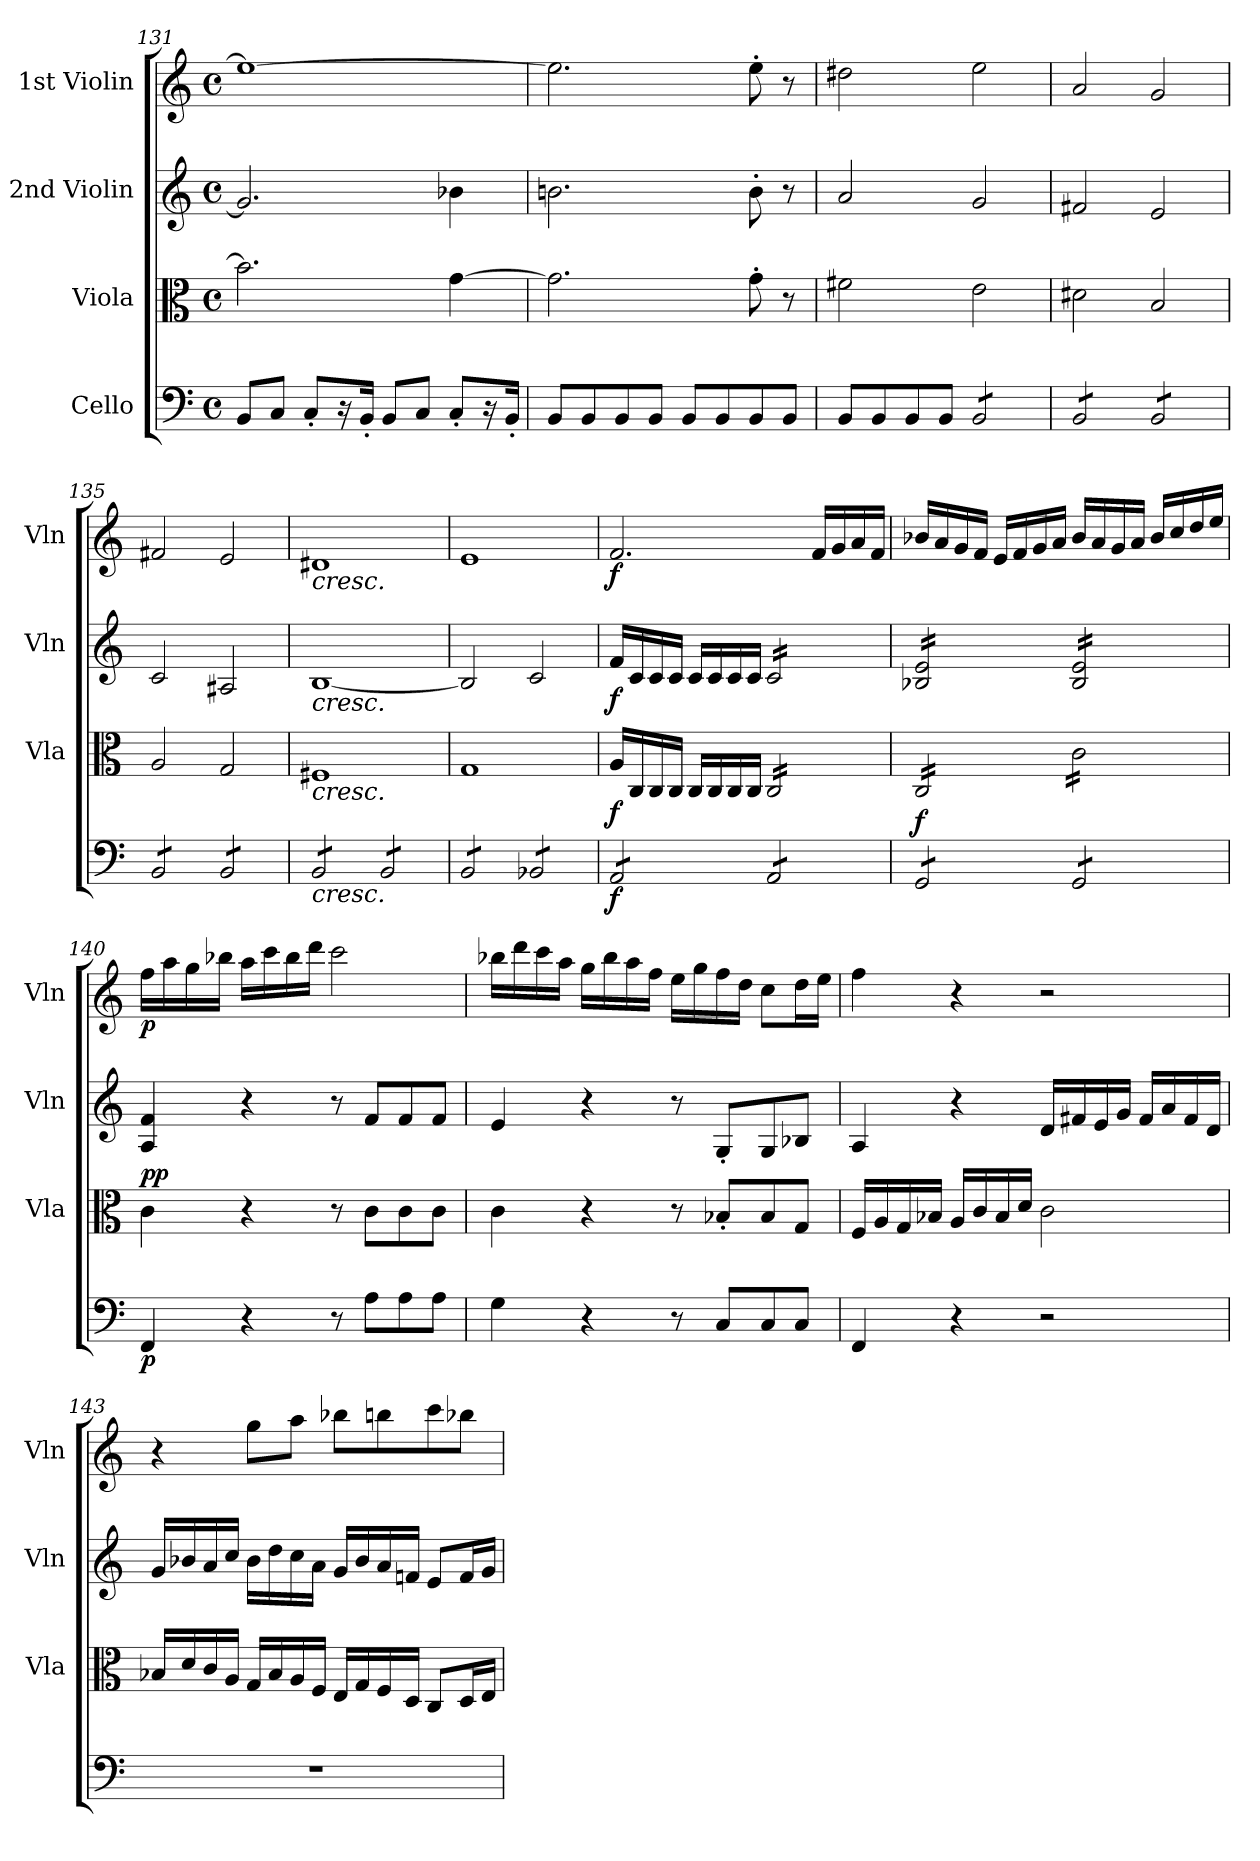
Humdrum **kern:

**kern	**dynam	**kern	**dynam	**kern	**dynam	**kern	**dynam
*part4	*part4	*part3	*part3	*part2	*part2	*part1	*part1
*staff4	*staff4	*staff3	*staff3	*staff2	*staff2	*staff1	*staff1
*I"Cello	*	*I"Viola	*	*I"2nd Violin	*	*I"1st Violin	*
*	*	*I'Vla	*	*I'Vln	*	*I'Vln	*
*clefF4	*	*clefC3	*	*clefG2	*	*clefG2	*
*k[]	*	*k[]	*	*k[]	*	*k[]	*
*M4/4	*	*M4/4	*	*M4/4	*	*M4/4	*
*met(c)	*	*met(c)	*	*met(c)	*	*met(c)	*
=131	=131	=131	=131	=131	=131	=131	=131
8BB/L	.	2.b-\]	.	2.g/]	.	1ee_	.
8C/J	.	.	.	.	.	.	.
8C'/L	.	.	.	.	.	.	.
16r	.	.	.	.	.	.	.
16BB'/Jk	.	.	.	.	.	.	.
8BB/L	.	.	.	.	.	.	.
8C/J	.	.	.	.	.	.	.
8C'/L	.	[4g\	.	4b-X\	.	.	.
16r	.	.	.	.	.	.	.
16BB'/Jk	.	.	.	.	.	.	.
=132	=132	=132	=132	=132	=132	=132	=132
8BB/L	.	2.g\]	.	2.bn\	.	2.ee\]	.
8BB/	.	.	.	.	.	.	.
8BB/	.	.	.	.	.	.	.
8BB/J	.	.	.	.	.	.	.
8BB/L	.	.	.	.	.	.	.
8BB/	.	.	.	.	.	.	.
8BB/	.	8g'\	.	8b'\	.	8ee'\	.
8BB/J	.	8r	.	8r	.	8r	.
!!LO:PB:g=z
=133	=133	=133	=133	=133	=133	=133	=133
8BB/L	.	2f#X\	.	2a/	.	2dd#X\	.
8BB/	.	.	.	.	.	.	.
8BB/	.	.	.	.	.	.	.
8BB/J	.	.	.	.	.	.	.
*tremolo	*	*	*	*	*	*	*
8BB/L	.	2e\	.	2g/	.	2ee\	.
8BB/	.	.	.	.	.	.	.
8BB/	.	.	.	.	.	.	.
8BB/J	.	.	.	.	.	.	.
=134	=134	=134	=134	=134	=134	=134	=134
8BB/L	.	2d#X\	.	2f#X/	.	2a/	.
8BB/	.	.	.	.	.	.	.
8BB/	.	.	.	.	.	.	.
8BB/J	.	.	.	.	.	.	.
8BB/L	.	2B/	.	2e/	.	2g/	.
8BB/	.	.	.	.	.	.	.
8BB/	.	.	.	.	.	.	.
8BB/J	.	.	.	.	.	.	.
=135	=135	=135	=135	=135	=135	=135	=135
8BB/L	.	2A/	.	2c/	.	2f#X/	.
8BB/	.	.	.	.	.	.	.
8BB/	.	.	.	.	.	.	.
8BB/J	.	.	.	.	.	.	.
8BB/L	.	2G/	.	2A#X/	.	2e/	.
8BB/	.	.	.	.	.	.	.
8BB/	.	.	.	.	.	.	.
8BB/J	.	.	.	.	.	.	.
=136	=136	=136	=136	=136	=136	=136	=136
!	!	!	!	!	!	!LO:TX:b:i:t=cresc.	!
!	!	!	!	!LO:TX:b:i:t=cresc.	!	!	!
!	!	!LO:TX:b:i:t=cresc.	!	!	!	!	!
!LO:TX:b:i:t=cresc.	!	!	!	!	!	!	!
8BB/L	.	1F#X	.	[1B	.	1d#X	.
8BB/	.	.	.	.	.	.	.
8BB/	.	.	.	.	.	.	.
8BB/J	.	.	.	.	.	.	.
8BB/L	.	.	.	.	.	.	.
8BB/	.	.	.	.	.	.	.
8BB/	.	.	.	.	.	.	.
8BB/J	.	.	.	.	.	.	.
=137	=137	=137	=137	=137	=137	=137	=137
8BB/L	.	1G	.	2B/]	.	1e	.
8BB/	.	.	.	.	.	.	.
8BB/	.	.	.	.	.	.	.
8BB/J	.	.	.	.	.	.	.
8BB-X/L	.	.	.	2c/	.	.	.
8BB-X/	.	.	.	.	.	.	.
8BB-X/	.	.	.	.	.	.	.
8BB-X/J	.	.	.	.	.	.	.
=138	=138	=138	=138	=138	=138	=138	=138
!	!LO:DY:b	!	!LO:DY:b	!	!LO:DY:b	!	!LO:DY:b
8AA/L	f	16A/LL	f	16f/LL	f	2.f/	f
.	.	16C/	.	16c/	.	.	.
8AA/	.	16C/	.	16c/	.	.	.
.	.	16C/JJ	.	16c/JJ	.	.	.
8AA/	.	16C/LL	.	16c/LL	.	.	.
.	.	16C/	.	16c/	.	.	.
8AA/J	.	16C/	.	16c/	.	.	.
.	.	16C/JJ	.	16c/JJ	.	.	.
*	*	*tremolo	*	*	*	*	*
*	*	*	*	*tremolo	*	*	*
8AA/L	.	16C/LL	.	16c/LL	.	.	.
.	.	16C/	.	16c/	.	.	.
8AA/	.	16C/	.	16c/	.	.	.
.	.	16C/	.	16c/	.	.	.
8AA/	.	16C/	.	16c/	.	16f/LL	.
.	.	16C/	.	16c/	.	16g/	.
8AA/J	.	16C/	.	16c/	.	16a/	.
.	.	16C/JJ	.	16c/JJ	.	16f/JJ	.
!!LO:LB:g=z
=139	=139	=139	=139	=139	=139	=139	=139
!	!LO:DY:a	!	!	!	!	!	!
8GG/L	f	16C/LL	.	16B-X/ 16e/LL	.	16b-X/LL	.
.	.	16C/	.	16B-X/ 16e/	.	16a/	.
8GG/	.	16C/	.	16B-X/ 16e/	.	16g/	.
.	.	16C/	.	16B-X/ 16e/	.	16f/JJ	.
8GG/	.	16C/	.	16B-X/ 16e/	.	16e/LL	.
.	.	16C/	.	16B-X/ 16e/	.	16f/	.
8GG/J	.	16C/	.	16B-X/ 16e/	.	16g/	.
.	.	16C/JJ	.	16B-X/ 16e/JJ	.	16a/JJ	.
8GG/L	.	16c\LL	.	16B-/ 16e/LL	.	16b-/LL	.
.	.	16c\	.	16B-/ 16e/	.	16a/	.
8GG/	.	16c\	.	16B-/ 16e/	.	16g/	.
.	.	16c\	.	16B-/ 16e/	.	16a/JJ	.
8GG/	.	16c\	.	16B-/ 16e/	.	16b-/LL	.
.	.	16c\	.	16B-/ 16e/	.	16cc/	.
8GG/J	.	16c\	.	16B-/ 16e/	.	16dd/	.
*Xtremolo	*	*	*	*	*	*	*
.	.	16c\JJ	.	16B-/ 16e/JJ	.	16ee/JJ	.
*	*	*	*	*Xtremolo	*	*	*
*	*	*Xtremolo	*	*	*	*	*
=140	=140	=140	=140	=140	=140	=140	=140
!	!LO:DY:b	!	!LO:DY:b	!	!	!	!
!	!	!	!LO:DY:n=1:a	!	!	!	!LO:DY:b
4FF/	p	4c\	p p	4A/ 4f/	.	16ff\LL	p
.	.	.	.	.	.	16aa\	.
.	.	.	.	.	.	16gg\	.
.	.	.	.	.	.	16bb-X\JJ	.
4r	.	4r	.	4r	.	16aa\LL	.
.	.	.	.	.	.	16ccc\	.
.	.	.	.	.	.	16bb-\	.
.	.	.	.	.	.	16ddd\JJ	.
8r	.	8r	.	8r	.	2ccc\	.
8A\L	.	8c\L	.	8f/L	.	.	.
8A\	.	8c\	.	8f/	.	.	.
8A\J	.	8c\J	.	8f/J	.	.	.
!!LO:LB:g=z
=141	=141	=141	=141	=141	=141	=141	=141
4G\	.	4c\	.	4e/	.	16bb-X\LL	.
.	.	.	.	.	.	16ddd\	.
.	.	.	.	.	.	16ccc\	.
.	.	.	.	.	.	16aa\JJ	.
4r	.	4r	.	4r	.	16gg\LL	.
.	.	.	.	.	.	16bb-\	.
.	.	.	.	.	.	16aa\	.
.	.	.	.	.	.	16ff\JJ	.
8r	.	8r	.	8r	.	16ee\LL	.
.	.	.	.	.	.	16gg\	.
8C/L	.	8B-X'/L	.	8G'/L	.	16ff\	.
.	.	.	.	.	.	16dd\JJ	.
8C/	.	8B-/	.	8G/	.	8cc\L	.
8C/J	.	8G/J	.	8B-X/J	.	16dd\L	.
.	.	.	.	.	.	16ee\JJ	.
=142	=142	=142	=142	=142	=142	=142	=142
4FF/	.	16F/LL	.	4A/	.	4ff\	.
.	.	16A/	.	.	.	.	.
.	.	16G/	.	.	.	.	.
.	.	16B-X/JJ	.	.	.	.	.
4r	.	16A/LL	.	4r	.	4r	.
.	.	16c/	.	.	.	.	.
.	.	16B-/	.	.	.	.	.
.	.	16d/JJ	.	.	.	.	.
2r	.	2c\	.	16d/LL	.	2r	.
.	.	.	.	16f#X/	.	.	.
.	.	.	.	16e/	.	.	.
.	.	.	.	16g/JJ	.	.	.
.	.	.	.	16f#/LL	.	.	.
.	.	.	.	16a/	.	.	.
.	.	.	.	16f#/	.	.	.
.	.	.	.	16d/JJ	.	.	.
!!LO:PB:g=z
=143	=143	=143	=143	=143	=143	=143	=143
1r	.	16B-X/LL	.	16g/LL	.	4r	.
.	.	16d/	.	16b-X/	.	.	.
.	.	16c/	.	16a/	.	.	.
.	.	16A/JJ	.	16cc/JJ	.	.	.
.	.	16G/LL	.	16b-\LL	.	8gg\L	.
.	.	16B-/	.	16dd\	.	.	.
.	.	16A/	.	16cc\	.	8aa\J	.
.	.	16F/JJ	.	16a\JJ	.	.	.
.	.	16E/LL	.	16g/LL	.	8bb-X\L	.
.	.	16G/	.	16b-/	.	.	.
.	.	16F/	.	16a/	.	8bbn\	.
.	.	16D/JJ	.	16fn/JJ	.	.	.
.	.	8C/L	.	8e/L	.	8ccc\	.
.	.	16D/L	.	16f/L	.	8bb-X\J	.
.	.	16E/JJ	.	16g/JJ	.	.	.
=	=	=	=	=	=	=	=
*-	*-	*-	*-	*-	*-	*-	*-
